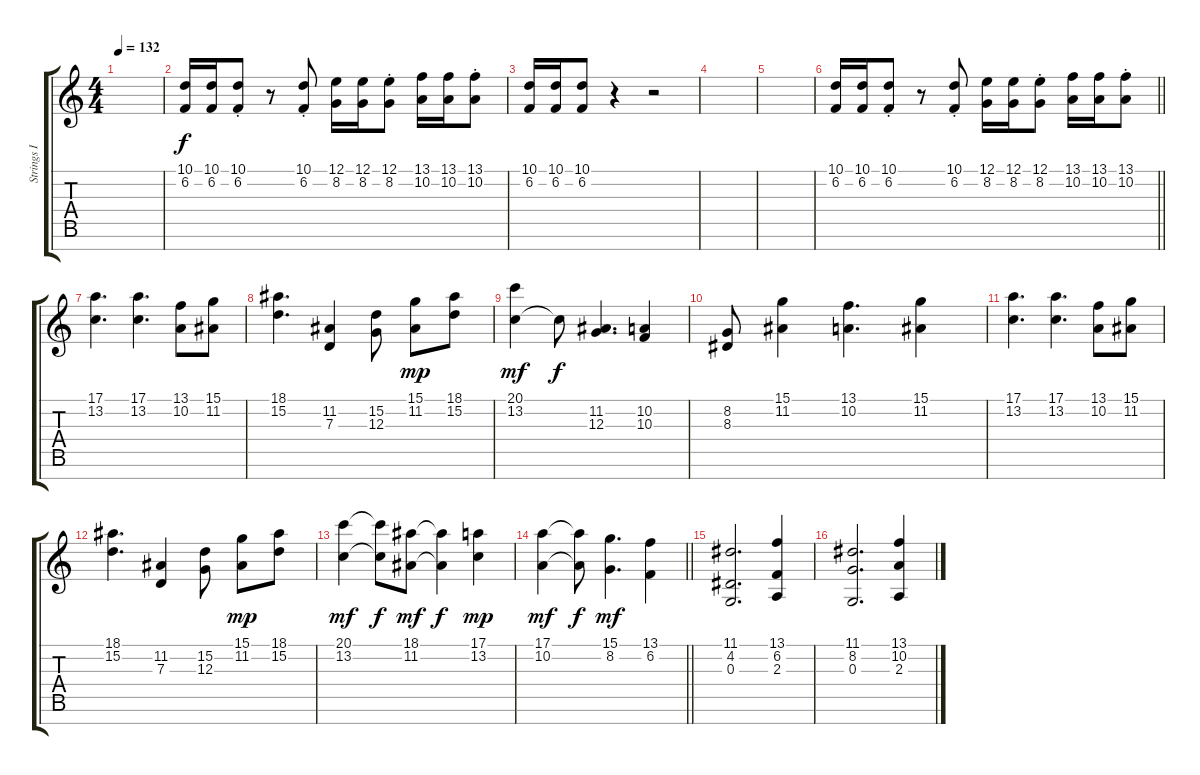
\track ("Strings I" "Strings I") {instrument stringensemble1}
\staff {score tabs}
\tuning (E4 B3 G3 D3 A2 E2 B1) {hide}
\ts (4 4)
\tempo 132
\clef g2
\ks c
|
(10.1 6.2).16 (10.1 6.2).16 (10.1{st} 6.2{st}).8 r.8 (10.1{st} 6.2{st}).8 (12.1 8.2).16 (12.1 8.2).16 (12.1{st} 8.2{st}).8 (13.1 10.2).16 (13.1 10.2).16 (13.1{st} 10.2{st}).8 |
(10.1 6.2).16 (10.1 6.2).16 (10.1 6.2).8 r.4 r.2 |
|
|
\barLineRight lightlight
(10.1 6.2).16 (10.1 6.2).16 (10.1{st} 6.2{st}).8 r.8 (10.1{st} 6.2{st}).8 (12.1 8.2).16 (12.1 8.2).16 (12.1{st} 8.2{st}).8 (13.1 10.2).16 (13.1 10.2).16 (13.1{st} 10.2{st}).8 |
\section ("" "")
(17.1 13.2).4{d} (17.1 13.2).4{d} (13.1 10.2).8 (15.1 11.2).8 |
(18.1 15.2).4{d} (11.2 7.3).4 (15.2 12.3).8 (15.1 11.2).8{dy mp} (18.1 15.2).8 |
(20.1 13.2).4{dy mf} 13.2{t}.8{dy f} (11.2 12.3).4{d} (10.2 10.3).4 |
(8.2 8.3).8 (15.1 11.2).4 (13.1 10.2).4{d} (15.1 11.2).4 |
(17.1 13.2).4{d} (17.1 13.2).4{d} (13.1 10.2).8 (15.1 11.2).8 |
(18.1 15.2).4{d} (11.2 7.3).4 (15.2 12.3).8 (15.1 11.2).8{dy mp} (18.1 15.2).8 |
(20.1 13.2).4{dy mf} (20.1{t} 13.2{t}).8{dy f} (18.1 11.2).8{dy mf} (18.1{t} 11.2{t}).4{dy f} (17.1 13.2).4{dy mp} |
\barLineRight lightlight
(17.1 10.2).4{dy mf} (17.1{t} 10.2{t}).8{dy f} (15.1 8.2).4{d dy mf} (13.1 6.2).4 |
(11.1 4.2 0.3).2{d} (13.1 6.2 2.3).4 |
(11.1 8.2 0.3).2{d} (13.1 10.2 2.3).4
